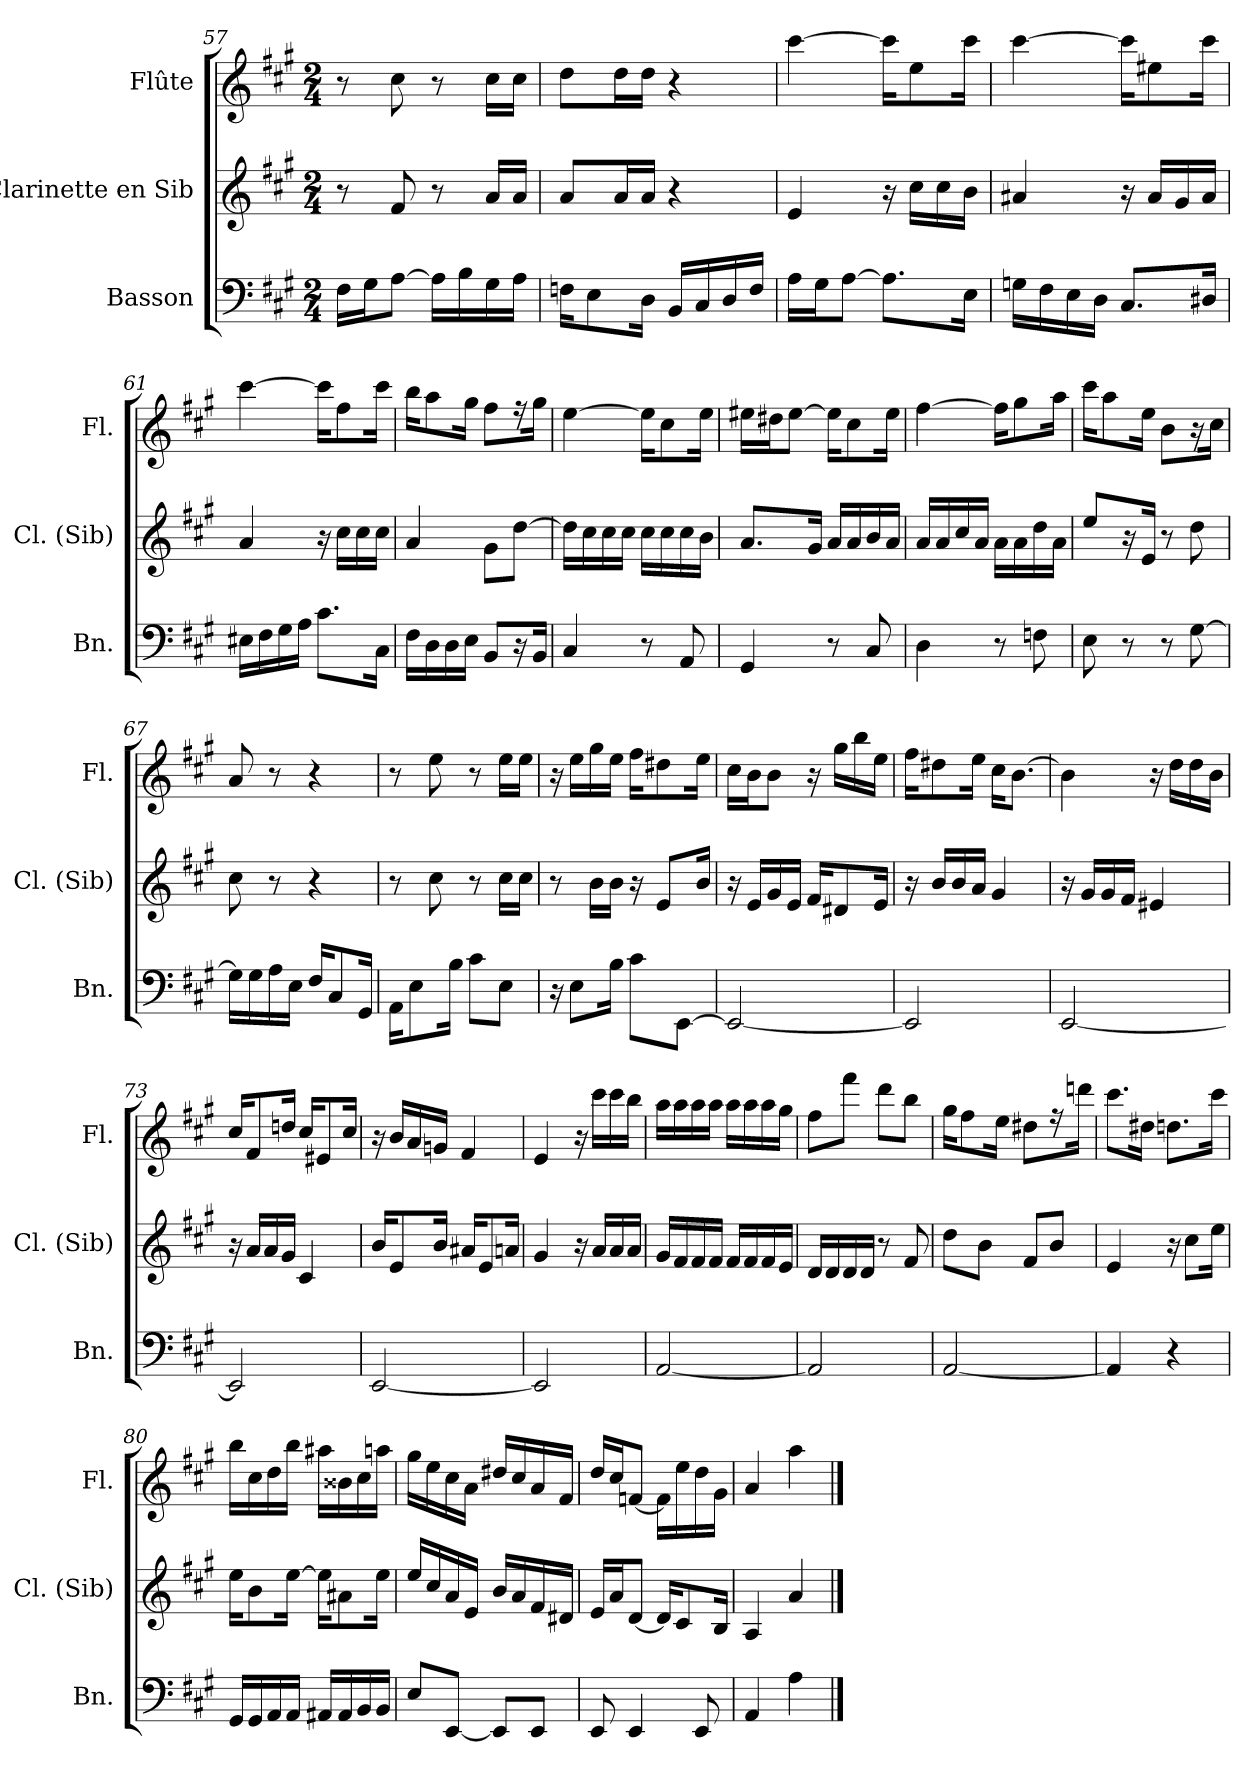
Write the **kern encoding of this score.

**kern	**kern	**kern
*part3	*part2	*part1
*staff3	*staff2	*staff1
*I"Basson	*I"Clarinette en Sib	*I"Flûte
*I'Bn.	*I'Cl. (Sib)	*I'Fl.
!!LO:LB:g=z
*clefF4	*clefG2	*clefG2
*k[f#c#g#]	*k[f#c#g#]	*k[f#c#g#]
*A:	*A:	*A:
*M2/4	*M2/4	*M2/4
=57	=57	=57
16F#\LL	8r	8r
16G#\J	.	.
[8A\J	8f#/	8cc#\
16A\LL]	8r	8r
16B\	.	.
16G#\	16a/LL	16cc#\LL
16A\JJ	16a/JJ	16cc#\JJ
=58	=58	=58
16Fn\KL	8a/L	8dd\L
8E\	.	.
.	16a/L	16dd\L
16D\Jk	16a/JJ	16dd\JJ
16BB/LL	4r	4r
16C#/	.	.
16D/	.	.
16F/JJ	.	.
=59	=59	=59
16A\LL	4e/	[4ccc#\
16G#\J	.	.
[8A\J	.	.
8.A\L]	16r	16ccc#\KL]
.	16cc#\LL	8ee\
.	16cc#\	.
16E\Jk	16b\JJ	16ccc#\Jk
=60	=60	=60
16Gn\LL	4a#X/	[4ccc#\
16F#\	.	.
16E\	.	.
16D\JJ	.	.
8.C#/L	16r	16ccc#\KL]
.	16a#/LL	8ee#X\
.	16g#/	.
16D#X/Jk	16a#/JJ	16ccc#\Jk
!!LO:PB:g=z
=61	=61	=61
16E#X\LL	4a/	[4ccc#\
16F#\	.	.
16G#\	.	.
16A\JJ	.	.
8.c#\L	16r	16ccc#\KL]
.	16cc#\LL	8ff#\
.	16cc#\	.
16C#\Jk	16cc#\JJ	16ccc#\Jk
=62	=62	=62
16F#\LL	4a/	16bb\KL
16D\	.	8aa\
16D\	.	.
16E\JJ	.	16gg#\Jk
8BB/L	8g#\L	8ff#\L
16r	[8dd\J	16r
16BB/Jk	.	16gg#\Jk
=63	=63	=63
4C#/	16dd\LL]	[4ee\
.	16cc#\	.
.	16cc#\	.
.	16cc#\JJ	.
8r	16cc#\LL	16ee\KL]
.	16cc#\	8cc#\
8AA/	16cc#\	.
.	16b\JJ	16ee\Jk
=64	=64	=64
4GG#/	8.a/L	16ee#X\LL
.	.	16dd#X\J
.	.	[8ee#\J
.	16g#/Jk	.
8r	16a/LL	16ee#\KL]
.	16a/	8cc#\
8C#/	16b/	.
.	16a/JJ	16ee#\Jk
!!LO:LB:g=z
=65	=65	=65
4D\	16a/LL	[4ff#\
.	16a/	.
.	16cc#/	.
.	16a/JJ	.
8r	16a\LL	16ff#\KL]
.	16a\	8gg#\
8Fn\	16dd\	.
.	16a\JJ	16aa\Jk
=66	=66	=66
8E\	8ee/L	16ccc#\KL
.	.	8aa\
8r	16r	.
.	16e/Jk	16ee\Jk
8r	8r	8b\L
[8G#\	8dd\	16r
.	.	16cc#\Jk
=67	=67	=67
16G#\LL]	8cc#\	8a/
16G#\	.	.
16A\	8r	8r
16E\JJ	.	.
16F#/KL	4r	4r
8C#/	.	.
16GG#/Jk	.	.
=68	=68	=68
16AA\KL	8r	8r
8E\	.	.
.	8cc#\	8ee\
16B\Jk	.	.
8c#\L	8r	8r
8E\J	16cc#\LL	16ee\LL
.	16cc#\JJ	16ee\JJ
!!LO:LB:g=z
=69	=69	=69
16r	8r	16r
8E\L	.	16ee\LL
.	16b\LL	16gg#\
16B\Jk	16b\JJ	16ee\JJ
8c#\L	16r	16ff#\KL
.	8e/L	8dd#X\
[8EE\J	.	.
.	16b/Jk	16ee\Jk
=70	=70	=70
2EE/_	16r	16cc#\LL
.	16e/LL	16b\J
.	16g#/	8b\J
.	16e/JJ	.
.	16f#/KL	16r
.	8d#X/	16gg#\LL
.	.	16bb\
.	16e/Jk	16ee\JJ
=71	=71	=71
2EE/]	16r	16ff#\KL
.	16b/LL	8dd#X\
.	16b/	.
.	16a/JJ	16ee\Jk
.	4g#/	16cc#\KL
.	.	[8.b\J
=72	=72	=72
[2EE/	16r	4b\]
.	16g#/LL	.
.	16g#/	.
.	16f#/JJ	.
.	4e#X/	16r
.	.	16dd\LL
.	.	16dd\
.	.	16b\JJ
!!LO:PB:g=z
=73	=73	=73
2EE/]	16r	16cc#/KL
.	16a/LL	8f#/
.	16a/	.
.	16g#/JJ	16ddn/Jk
.	4c#/	16cc#/KL
.	.	8e#X/
.	.	16cc#/Jk
=74	=74	=74
[2EE/	16b/KL	16r
.	8e/	16b/LL
.	.	16a/
.	16b/Jk	16gn/JJ
.	16a#X/KL	4f#/
.	8e/	.
.	16an/Jk	.
=75	=75	=75
2EE/]	4g#/	4e/
.	16r	16r
.	16a/LL	16ccc#\LL
.	16a/	16ccc#\
.	16a/JJ	16bb\JJ
=76	=76	=76
[2AA/	16g#/LL	16aa\LL
.	16f#/	16aa\
.	16f#/	16aa\
.	16f#/JJ	16aa\JJ
.	16f#/LL	16aa\LL
.	16f#/	16aa\
.	16f#/	16aa\
.	16e/JJ	16gg#\JJ
!!LO:LB:g=z
=77	=77	=77
2AA/]	16d/LL	8ff#\L
.	16d/	.
.	16d/	8fff#\J
.	16d/JJ	.
.	8r	8ddd\L
.	8f#/	8bb\J
=78	=78	=78
[2AA/	8dd\L	16gg#\KL
.	.	8ff#\
.	8b\J	.
.	.	16ee\Jk
.	8f#/L	8dd#X\L
.	8b/J	16r
.	.	16dddn\Jk
=79	=79	=79
4AA/]	4e/	8.ccc#\L
.	.	16dd#X\Jk
4r	16r	8.ddn\L
.	8cc#\L	.
.	16ee\Jk	16ccc#\Jk
=80	=80	=80
16GG#/LL	16ee\KL	16bb\LL
16GG#/	8b\	16cc#\
16AA/	.	16dd\
16AA/JJ	[16ee\Jk	16bb\JJ
16AA#X/LL	16ee\KL]	16aa#X\LL
16AA#/	8a#X\	16b##X\
16BB/	.	16cc#\
16BB/JJ	16ee\Jk	16aan\JJ
!!LO:LB:g=z
=81	=81	=81
8E/L	16ee/LL	16gg#\LL
.	16cc#/	16ee\
[8EE/J	16a/	16cc#\
.	16e/JJ	16a\JJ
8EE/L]	16b/LL	16dd#X/LL
.	16a/	16cc#/
8EE/J	16f#/	16a/
.	16d#X/JJ	16f#/JJ
=82	=82	=82
8EE/	16e/LL	16dd/LL
.	16a/J	16cc#/J
4EE/	[8d/J	[8fn/J
.	16d/KL]	16f\LL]
.	8c#/	16ee\
8EE/	.	16dd\
.	16B/Jk	16g#\JJ
=83	=83	=83
4AA/	4A/	4a/
4A\	4a/	4aa\
==	==	==
*-	*-	*-
